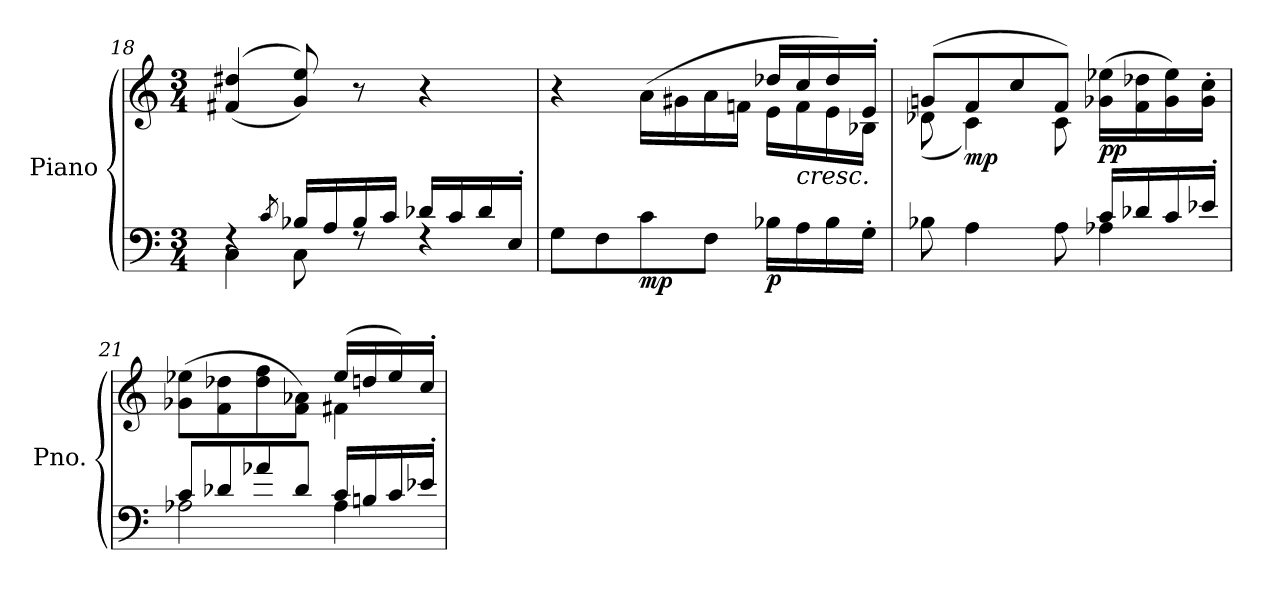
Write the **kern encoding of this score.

**kern	**kern	**dynam
*part1	*part1	*part1
*staff2	*staff1	*staff1/2
*I"Piano	*	*
*I'Pno.	*	*
!!LO:PB:g=z
*clefF4	*clefG2	*
*k[]	*k[]	*
*M3/4	*M3/4	*
=18	=18	=18
*^	*	*
4rF	4C\	(<(>4f#X/ 4dd#X/	.
8qc/	.	.	.
16B-X/LL	8C\	8g/ 8ee/))	.
16A/	.	.	.
16B-/	8rF	8r	.
16c/JJ	.	.	.
16d-X/LL	4rF	4r	.
16c/	.	.	.
16d-/	.	.	.
16E'/JJ	.	.	.
*v	*v	*	*
=19	=19	=19
*	*^	*
8G\L	4r	4ryy	.
8F\	.	.	.
!	!	!	!LO:DY:b=2
8c\	(>16a\LL	4rgyy	mp
.	16g#X\	.	.
8F\J	16a\	.	.
.	16fn\JJ	.	.
!	!	!	!LO:DY:b=2
16B-X\LL	16dd-X/LL	16e\LL	p
!	!	!	!LO:HP:b
16A\	16cc/	16f\	<
16B-\	16dd-/)	16e\	.
16G'\JJ	16e'/JJ	16B-X\JJ	.
=20	=20	=20	=20
*^	*	*	*
8B-X\	2ryy	(>8gn/L	(<8d-X\	.
!	!	!	!	!LO:DY:b
4A\	.	8f/	4c\)	mp
.	.	8cc/	.	.
8A\	.	8f/J)	8c\	.
!	!	!	!	!LO:DY:n=1:b
16c/LL	4A-X\	(<16g-X\ 16ee-X\LL	4ryy	[ pp
16d-X/	.	16f\ 16dd-X\	.	.
16c/	.	16g-\ 16ee-\)	.	.
16e-X'/JJ	.	16g-\' 16cc\'JJ	.	.
=21	=21	=21	=21	=21
8c/L	2A-X\	(>8g-X\ 8ee-X\L	2ryy	.
8d-X/	.	8f\ 8dd-X\	.	.
8a-X/	.	8dd-\ 8ff\	.	.
8d-/J	.	8f\ 8a-X\J)	.	.
16c/LL	4A-\	(>16ee-/LL	4f#X\	.
16Bn/	.	16ddn/	.	.
16c/	.	16ee-/)	.	.
16e-X'/JJ	.	16cc'/JJ	.	.
*v	*v	*	*	*
*	*v	*v	*
=	=	=
*-	*-	*-
